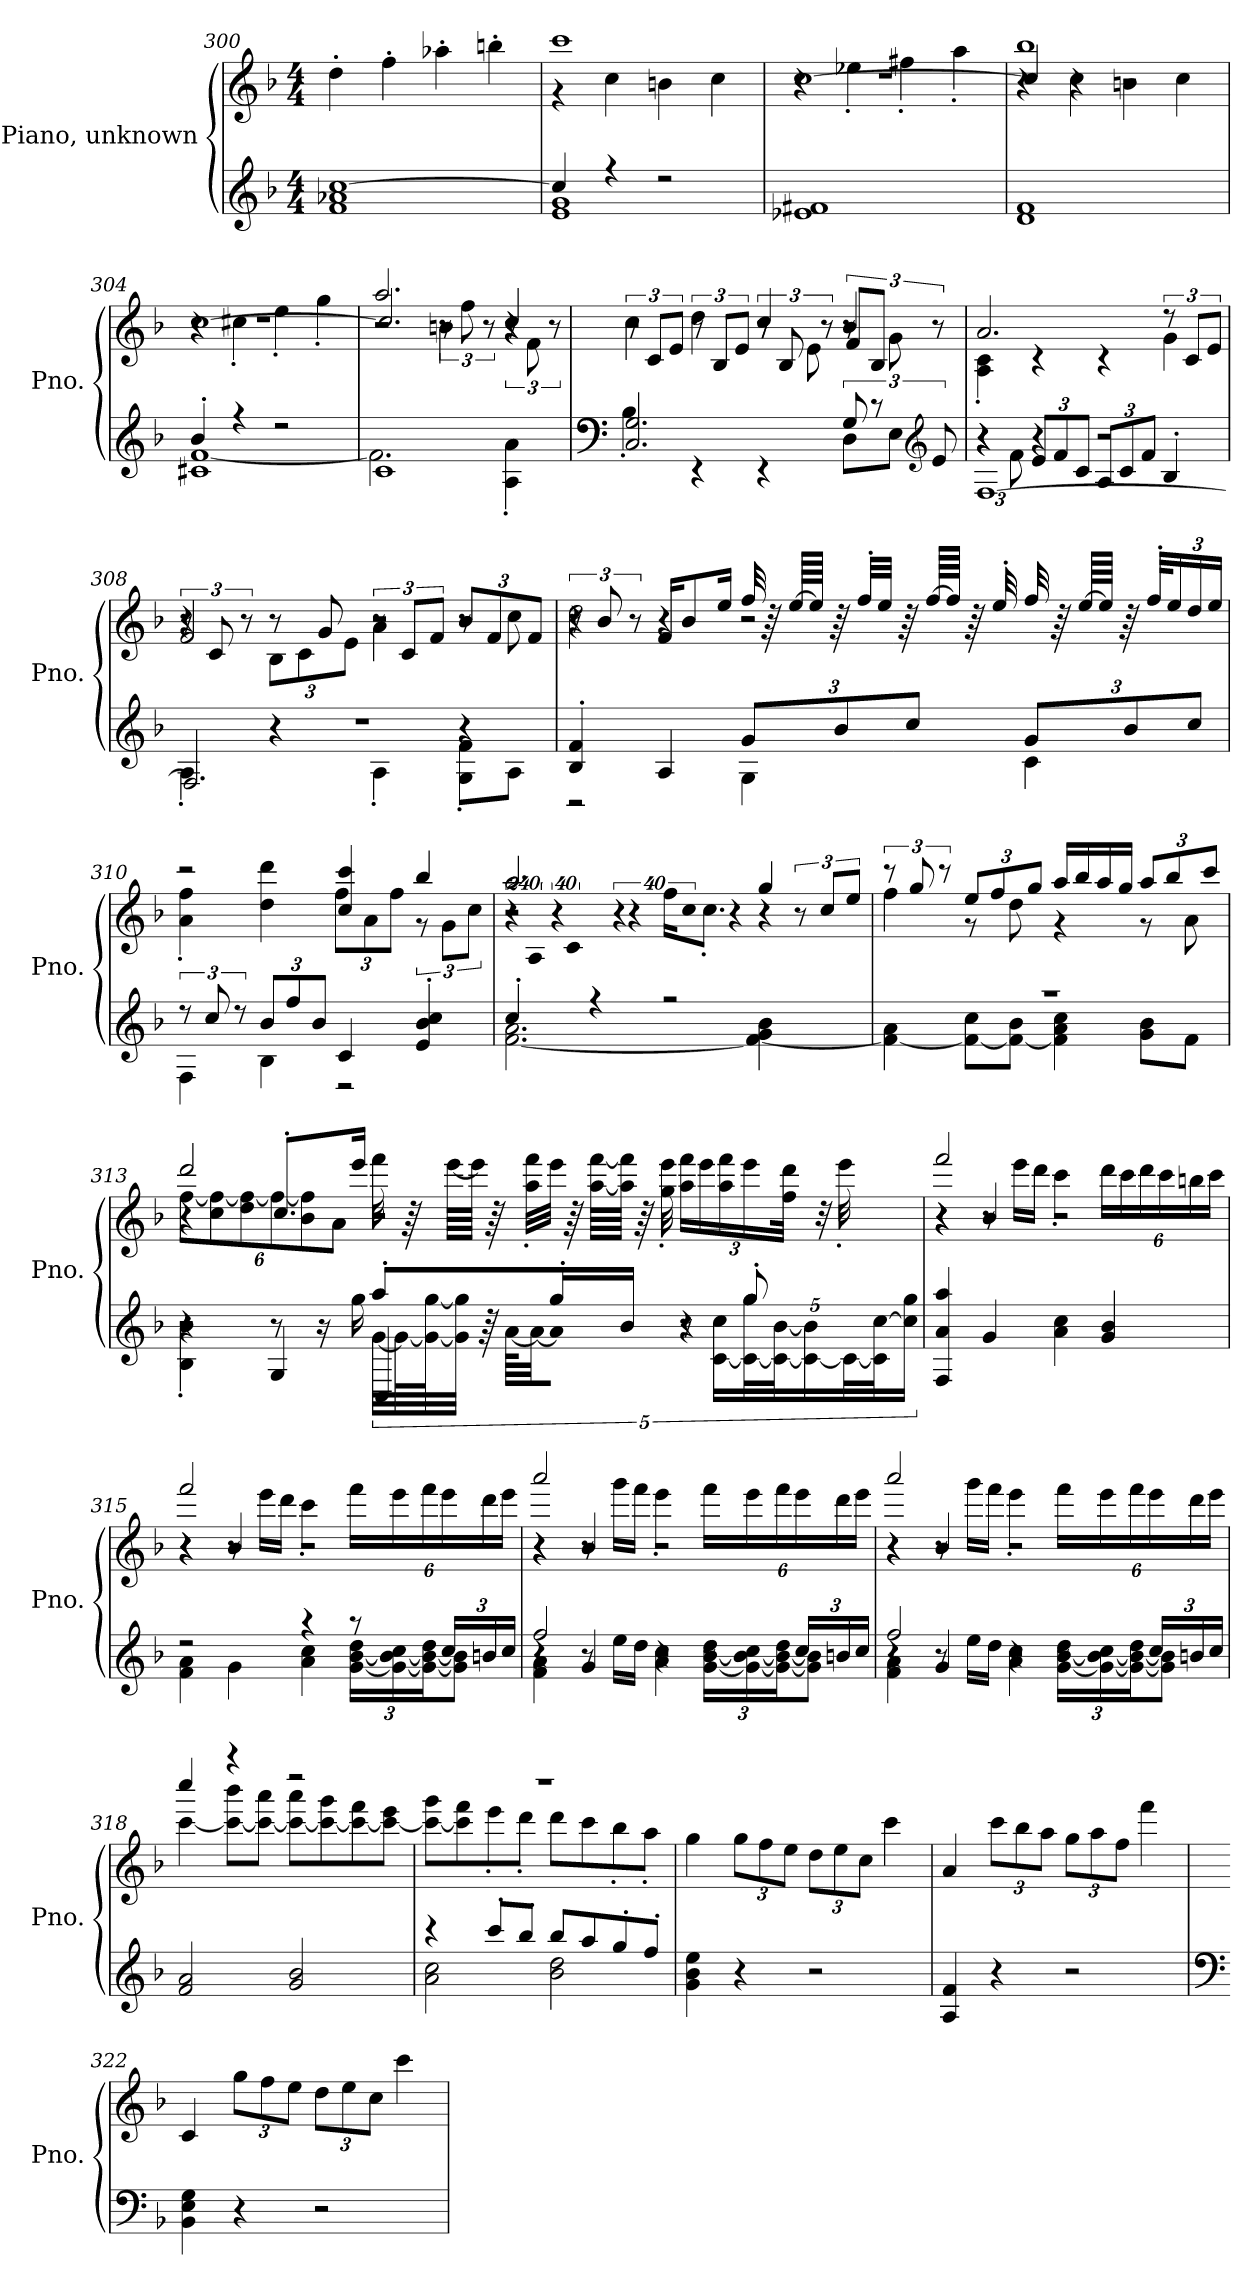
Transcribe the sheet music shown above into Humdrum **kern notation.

**kern	**kern
*part1	*part1
*staff2	*staff1
*I"Piano, unknown	*
*I'Pno.	*
*clefG2	*clefG2
*k[b-]	*k[b-]
*M4/4	*M4/4
=300	=300
*^	*
[1cc	1f 1a-X	4dd'\
.	.	4ff'\
.	.	4aa-X'\
.	.	4bbn'\
=301	=301	=301
*	*	*^
4cc/]	1e 1g	1ccc	4r
4r	.	.	4cc\
2r	.	.	4bn\
.	.	.	4cc\
*v	*v	*	*
!!LO:PB:g=z
=302	=302	=302
*	*	*^
1e-X 1f#X	1r	4r	[1cc
.	.	4ee-X'\	.
.	.	4ff#X'\	.
.	.	4aa'\	.
=303	=303	=303	=303
1d 1f	1bb-	4r	4cc/]
.	.	4cc\	4r
.	.	4bn\	2r
.	.	4cc\	.
=304	=304	=304	=304
*^	*	*	*
4b-'/	1c#X [1f	1r	4r	[1cc
4r	.	.	4cc#X'\	.
2r	.	.	4ee'\	.
.	.	.	4gg'\	.
=305	=305	=305	=305	=305
*	*	*	*	*^
1c	2.f\]	2.aa/	2r	2.cc/]	2r
.	.	.	12r	.	4bn\
.	.	.	12ff\	.	.
.	.	.	12r	.	.
.	4A\' 4a\'	4r	12r	4cc/	4r
.	.	.	12f\	.	.
.	.	.	12r	.	.
*	*	*v	*v	*v	*v
!!LO:LB:g=z
=306	=306	=306
*clefF4	*	*
*	*	*^
*	*	*	*^
2.C/ 2.G/	4B-'\	2r	4cc\	12r
.	.	.	.	12c/L
.	.	.	.	12e/J
.	4r	.	4dd\	12r
.	.	.	.	12B-/L
.	.	.	.	12e/J
.	4r	4cc/	8r	12r
.	.	.	.	12B-/
.	.	.	8e\	.
.	.	.	.	12r
12G/	8D\L	4b-/	8r	12f/L
12r	.	.	.	12B-/J
.	8E\J	.	8g\	.
*clefG2	*	*	*	*
12e/	.	.	.	12r
*	*	*	*v	*v
=307	=307	=307	=307
*	*^	*	*
4r	6r	[1F	2.a/	4A\' 4c\'
.	12f\	.	.	.
*Xbrackettup	*	*	*	*
12e/L	4r	.	.	4r
12f/	.	.	.	.
12c/J	.	.	.	.
12A/L	2r	.	.	4r
12c/	.	.	.	.
12f/J	.	.	.	.
4B-'/	.	.	12r	4g\
.	.	.	12c/L	.
.	.	.	12e/J	.
=308	=308	=308	=308	=308
*	*	*	*	*^
1r	4A'\	2.F/]	12r	4r	2f/
.	.	.	12c/	.	.
.	.	.	12r	.	.
*	*	*	*	*Xbrackettup	*
.	4r	.	8r	12B-\L	.
.	.	.	.	12c\	.
.	.	.	8g/	.	.
.	.	.	.	12e\J	.
*	*	*	*brackettup	*	*
.	4A'\	.	12r	4a\	2r
.	.	.	12c/L	.	.
.	.	.	12f/J	.	.
*	*	*	*Xbrackettup	*	*
.	8G\' 8f\'L	4r	12b-/L	8r	.
.	.	.	12f/	.	.
.	8A\J	.	.	8cc\	.
.	.	.	12f/J	.	.
*	*v	*v	*	*	*
!!LO:LB:g=z	!!	!!
=309	=309	=309	=309	=309
*	*	*brackettup	*	*
4B-/' 4f/'	2r	12r	2dd\	4r
.	.	12b-/	.	.
.	.	12r	.	.
4A/	.	4r	.	16f/KL
.	.	.	.	8b-/
.	.	.	.	16ee/Jk
12g/L	4G\	32ff/	2r	2r
.	.	64r	.	.
.	.	[64ee/LLLL	.	.
.	.	64ee/JJJJ]	.	.
.	.	64r	.	.
12b-/	.	.	.	.
.	.	32ff'/LLL	.	.
.	.	32ee/JJJ	.	.
.	.	64r	.	.
12cc/J	.	.	.	.
.	.	[64ff/LLLL	.	.
.	.	64ff/JJJJ]	.	.
.	.	64r	.	.
.	.	32ee'/	.	.
12g/L	4c\	32ff/	.	.
.	.	64r	.	.
.	.	[64ee/LLLL	.	.
.	.	64ee/JJJJ]	.	.
.	.	64r	.	.
12b-/	.	.	.	.
.	.	32ff'/KLL	.	.
*	*	*Xbrackettup	*	*
.	.	24ee/	.	.
12cc/J	.	24dd/	.	.
.	.	24ee/JJ	.	.
*	*	*v	*v	*v
=310	=310	=310
*brackettup	*	*
*	*	*^
12r	4F\	2r	4a\' 4ff\'
12cc/	.	.	.
12r	.	.	.
*Xbrackettup	*	*	*
12b-/L	4B-\	.	4dd\ 4ddd\
12ff/	.	.	.
12b-/J	.	.	.
4c/	2r	4cc/ 4ccc/	12ff\L
.	.	.	12a\
.	.	.	12ff\J
*	*	*	*brackettup
4e/' 4b-/' 4cc/'	.	4bb-/	12r
.	.	.	12g\L
.	.	.	12cc\J
!!LO:LB:g=z
=311	=311	=311	=311
*	*	*	*^
!	!	!	!	!LO:N:vis=16
4cc'/	[2.f\ 2.a\	2.aa/	2r	1920%137r
!	!	!	!	!LO:N:vis=16
.	.	.	.	1920%137A/
!	!	!	!	!LO:N:vis=32
.	.	.	.	640%23r
!	!	!	!	!LO:N:vis=16
.	.	.	.	1920%137c/
!	!	!	!	!LO:N:vis=32
4r	.	.	.	640%23r
!	!	!	!	!LO:N:vis=8
.	.	.	.	960%137r
!	!	!	!	!LO:N:vis=16
.	.	.	.	1920%137cc/
2r	.	.	16ff\KL	4r
.	.	.	8.cc'\J	.
.	4f\_ 4g\ 4b-\	4gg/	4r	12r
.	.	.	.	12cc/L
.	.	.	.	12ee/J
*	*	*	*v	*v
=312	=312	=312	=312
1r	4f\_ 4a\	12r	4ff\
.	.	12gg/	.
.	.	12r	.
*	*	*Xbrackettup	*
.	8f\_ 8cc\L	12ee/L	8r
.	.	12ff/	.
.	8f\_ 8b-\J	.	8dd\
.	.	12gg/J	.
.	4f\] 4a\ 4cc\	16aa/LL	4r
.	.	16bb-/	.
.	.	16aa/	.
.	.	16gg/JJ	.
.	8g\ 8b-\L	12aa/L	8r
.	.	12bb-/	.
.	8f\J	.	8a\
.	.	12ccc/J	.
!!LO:LB:g=z
=313	=313	=313	=313
*	*^	*	*^
4r	4B-\' 4b-\'	2r	2ddd/	[12ff\L	4r
.	.	.	.	12cc\ 12ff\_	.
.	.	.	.	12dd\ 12ff\_	.
4G/	8r	.	.	12ff\_	8.cc'/L
.	.	.	.	12b-\ 12ff\]	.
.	16r	.	.	.	.
.	.	.	.	12a\J	.
.	16gg\	.	.	.	16eee/Jk
*	*brackettup	*	*	*	*
8aa'/L	[40g\LLL	4C/	2r	32fff\	2r
.	80g\L_	.	.	.	.
.	.	.	.	64r	.
.	80g\_ [80gg\J	.	.	.	.
.	.	.	.	[64eee\LLLL	.
.	40g\] 40gg\]JJJ	.	.	.	.
.	.	.	.	64eee\JJJJ]	.
.	80r	.	.	.	.
.	.	.	.	64r	.
.	[80a\KLLL	.	.	.	.
.	.	.	.	32aa\' 32fff\'LLL	.
.	40a\JJ_	.	.	.	.
16gg'/L	8a\J]	.	.	32eee\JJJ	.
.	.	.	.	64r	.
.	.	.	.	[64aa\ [64fff\LLLL	.
16b-/JJ	.	.	.	64aa\] 64fff\]JJJJ	.
.	.	.	.	64r	.
.	.	.	.	32gg\' 32eee\'	.
*	*Xbrackettup	*	*	*	*
8r	[20c\ 20cc\LL	4r	.	24aa\ 24fff\LL	.
.	.	.	.	24eee\	.
.	40c\_ 40gg\L	.	.	.	.
.	40c\_ [40b-\J	.	.	.	.
.	.	.	.	24aa\ 24fff\	.
.	20c\_ 20b-\]	.	.	.	.
8gg'/	.	.	.	24eee\	.
.	40c\L_	.	.	.	.
.	.	.	.	48ff\ 48ddd\JJk	.
.	40c\] [40cc\J	.	.	.	.
.	.	.	.	32r	.
.	20cc\] 20gg\JJ	.	.	.	.
.	.	.	.	32eee'\	.
*v	*v	*v	*	*	*
!!LO:LB:g=z	!!	!!
=314	=314	=314	=314
4F/ 4a/ 4aa/	2fff/	4r	4r
4g/	.	8r	4b-/
.	.	16eee\LL	.
.	.	16ddd\JJ	.
4a\ 4cc\	2r	4ccc'\	2r
4g/ 4b-/	.	24ddd\LL	.
.	.	24ccc\	.
.	.	24ddd\	.
.	.	24ccc\	.
.	.	24bbn\	.
.	.	24ccc\JJ	.
=315	=315	=315	=315
*^	*	*	*
2r	4f\ 4a\	2fff/	4r	4r
.	4g\	.	8r	4b-/
.	.	.	16eee\LL	.
.	.	.	16ddd\JJ	.
4r	4a\ 4cc\	2r	4ccc'\	2r
8r	[24g\ [24b-\ 24dd\LL	.	24fff\LL	.
.	24g\_ 24b-\_ 24cc\	.	24eee\	.
.	24g\_ 24b-\_ 24dd\J	.	24fff\	.
24cc/LL	8g\] 8b-\]J	.	24eee\	.
24bn/	.	.	24ddd\	.
24cc/JJ	.	.	24eee\JJ	.
!!LO:PB:g=z	!!	!!
=316	=316	=316	=316	=316
*	*^	*	*	*
2ff/	4f\ 4a\	4r	2aaa/	4r	4r
.	8r	4g/	.	8r	4b-/
.	16ee\LL	.	.	16ggg\LL	.
.	16dd\JJ	.	.	16fff\JJ	.
4r	4a\ 4cc\	2r	2r	4eee'\	2r
8r	[24g\ [24b-\ 24dd\LL	.	.	24fff\LL	.
.	24g\_ 24b-\_ 24cc\	.	.	24eee\	.
.	24g\_ 24b-\_ 24dd\J	.	.	24fff\	.
24cc/LL	8g\] 8b-\]J	.	.	24eee\	.
24bn/	.	.	.	24ddd\	.
24cc/JJ	.	.	.	24eee\JJ	.
=317	=317	=317	=317	=317	=317
2ff/	4f\ 4a\	4r	2aaa/	4r	4r
.	8r	4g/	.	8r	4b-/
.	16ee\LL	.	.	16ggg\LL	.
.	16dd\JJ	.	.	16fff\JJ	.
4r	4a\ 4cc\	2r	2r	4eee'\	2r
8r	[24g\ [24b-\ 24dd\LL	.	.	24fff\LL	.
.	24g\_ 24b-\_ 24cc\	.	.	24eee\	.
.	24g\_ 24b-\_ 24dd\J	.	.	24fff\	.
24cc/LL	8g\] 8b-\]J	.	.	24eee\	.
24bn/	.	.	.	24ddd\	.
24cc/JJ	.	.	.	24eee\JJ	.
*v	*v	*v	*	*	*
*	*	*v	*v
=318	=318	=318
2f/ 2a/	4cccc/	[4ccc\
.	4r	8ccc\_ 8bbb-\L
.	.	8ccc\_ 8aaa\J
2g/ 2b-/	2r	8ccc\_ 8aaa\L
.	.	8ccc\_ 8ggg\
.	.	8ccc\_ 8fff\
.	.	8ccc\_ 8eee\J
!!LO:LB:g=z	!!
=319	=319	=319
*^	*	*
4r	2a\ 2cc\	1r	8ccc\_ 8ggg\L
.	.	.	8ccc\] 8fff\
8ccc'/L	.	.	8eee'\
8bb-'/J	.	.	8ddd'\J
8bb-/L	2b-\ 2dd\	.	8ddd\L
8aa/	.	.	8ccc\
8gg'/	.	.	8bb-'\
8ff'/J	.	.	8aa'\J
*v	*v	*	*
*	*v	*v
=320	=320
4g\ 4b-\ 4ee\	4gg\
4r	12gg\L
.	12ff\
.	12ee\J
2r	12dd\L
.	12ee\
.	12cc\J
.	4ccc\
=321	=321
4A/ 4f/	4a/
4r	12ccc\L
.	12bb-\
.	12aa\J
2r	12gg\L
.	12aa\
.	12ff\J
.	4fff\
=322	=322
*clefF4	*
4BB-\ 4E\ 4G\	4c/
4r	12gg\L
.	12ff\
.	12ee\J
2r	12dd\L
.	12ee\
.	12cc\J
.	4ccc\
=	=
*-	*-
